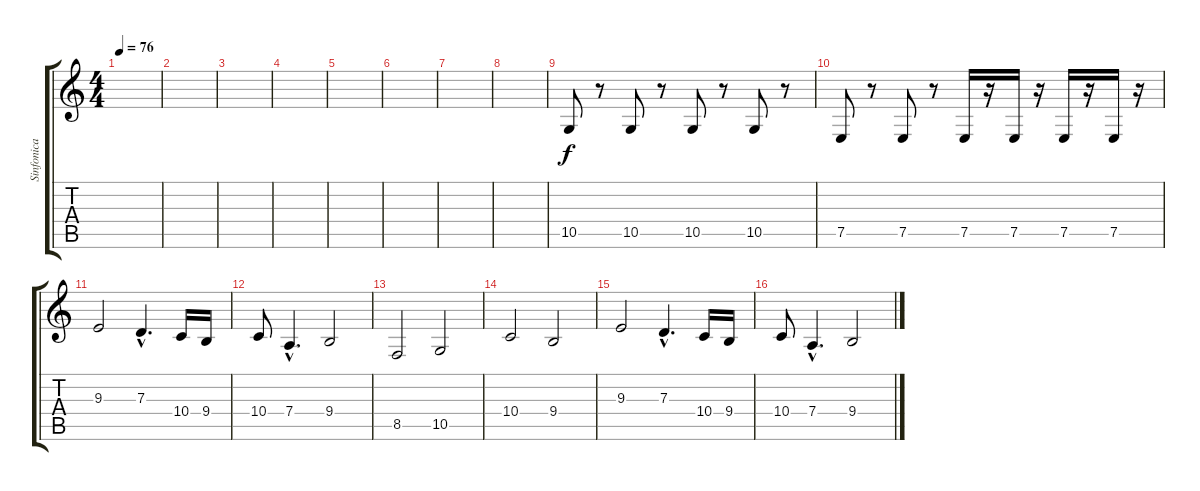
\track ("Sinfonica" "Sinfonica") {instrument viola}
\staff {score tabs}
\tuning (E4 B3 G3 D3 A2 E2) {hide}
\ts (4 4)
\tempo 76
\clef g2
\ks c
|
|
|
|
|
|
|
|
10.5.8 r.8 10.5.8 r.8 10.5.8 r.8 10.5.8 r.8 |
7.5.8 r.8 7.5.8 r.8 7.5.16 r.16 7.5.16 r.16 7.5.16 r.16 7.5.16 r.16 |
9.3.2{instrument tuba} 7.3{hac}.4{d} 10.4.16 9.4.16 |
10.4.8 7.4{hac}.4{d} 9.4.2 |
8.5.2 10.5.2 |
10.4.2 9.4.2 |
9.3.2 7.3{hac}.4{d} 10.4.16 9.4.16 |
10.4.8 7.4{hac}.4{d} 9.4.2
